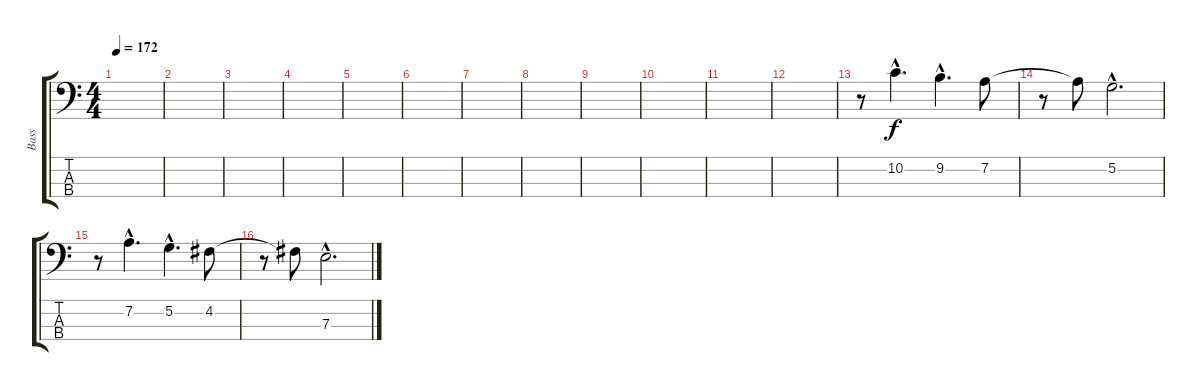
\track ("Bass" "Bass") {instrument electricbasspick}
\staff {score tabs}
\tuning (G2 D2 A1 E1) {hide}
\ts (4 4)
\tempo 172
\clef f4
\ks c
|
|
|
|
|
|
|
|
|
|
|
|
r.8 10.2{hac}.4{d} 9.2{hac}.4{d} 7.2.8 |
r.8 7.2{t}.8 5.2{hac}.2{d} |
r.8 7.2{hac}.4{d} 5.2{hac}.4{d} 4.2.8 |
r.8 4.2{t}.8 7.3{hac}.2{d}
